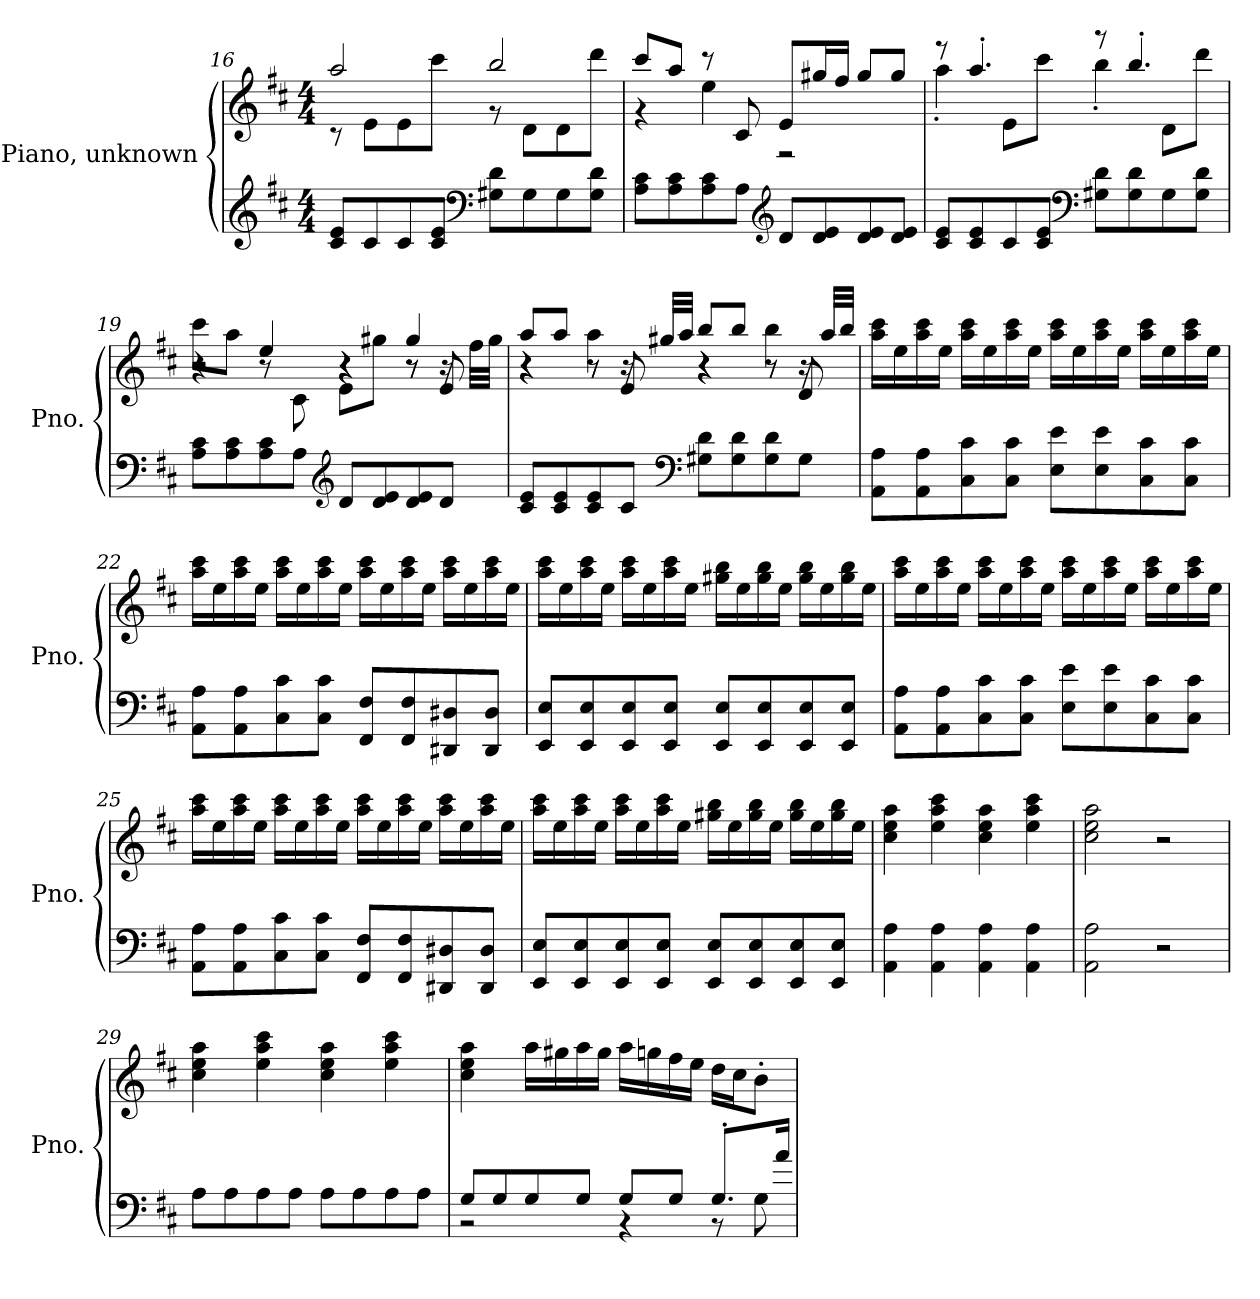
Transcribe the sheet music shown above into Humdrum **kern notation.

**kern	**kern
*part1	*part1
*staff2	*staff1
*I"Piano, unknown	*
*I'Pno.	*
!!LO:PB:g=z
*clefG2	*clefG2
*k[f#c#]	*k[f#c#]
*M4/4	*M4/4
=16	=16
*	*^
8c#/ 8e/L	2aa/	8r
8c#/	.	8e\L
8c#/	.	8e\
8c#/ 8e/J	.	8ccc#\J
*clefF4	*	*
8G#X\ 8d\L	2bb/	8r
8G#\	.	8d\L
8G#\	.	8d\
8G#\ 8d\J	.	8ddd\J
=17	=17	=17
8A\ 8c#\L	8ccc#/L	4r
8A\ 8c#\	8aa/J	.
8A\ 8c#\	8r	4ee\
8A\J	8c#/	.
*clefG2	*	*
8d/L	8e/L	2r
8d/ 8e/	16gg#X/L	.
.	16ff#/JJ	.
8d/ 8e/	8gg#/L	.
8d/ 8e/J	8gg#/J	.
=18	=18	=18
8c#/ 8e/L	8r	4aa'\
8c#/ 8e/	4.aa'/	.
8c#/	.	8e\L
8c#/ 8e/J	.	8ccc#\J
*clefF4	*	*
8G#X\ 8d\L	8r	4bb'\
8G#\ 8d\	4.bb'/	.
8G#\	.	8d\L
8G#\ 8d\J	.	8ddd\J
!!LO:LB:g=z
=19	=19	=19
*	*	*^
8A\ 8c#\L	4r	8ccc#\L	2r
8A\ 8c#\	.	8aa\J	.
8A\ 8c#\	4ee/	8r	.
8A\J	.	8c#\	.
*clefG2	*	*	*
8d/L	4r	8e\L	4r
8d/ 8e/	.	8gg#X\J	.
8d/ 8e/	4gg#/	8r	8r
8d/J	.	16r	8e/
.	.	32ff#\LLL	.
.	.	32gg#\JJJ	.
=20	=20	=20	=20
8c#/ 8e/L	8aa/L	4r	4r
8c#/ 8e/	8aa/J	.	.
8c#/ 8e/	8r	4aa\	8r
8c#/J	16r	.	8e/
.	32gg#X/LLL	.	.
.	32aa/JJJ	.	.
*clefF4	*	*	*
8G#X\ 8d\L	8bb/L	4r	4r
8G#\ 8d\	8bb/J	.	.
8G#\ 8d\	8r	4bb\	8r
8G#\J	16r	.	8d/
.	32aa/LLL	.	.
.	32bb/JJJ	.	.
*	*v	*v	*v
!!LO:LB:g=z
=21	=21
8AA\ 8A\L	16aa\ 16ccc#\LL
.	16ee\
8AA\ 8A\	16aa\ 16ccc#\
.	16ee\JJ
8C#\ 8c#\	16aa\ 16ccc#\LL
.	16ee\
8C#\ 8c#\J	16aa\ 16ccc#\
.	16ee\JJ
8E\ 8e\L	16aa\ 16ccc#\LL
.	16ee\
8E\ 8e\	16aa\ 16ccc#\
.	16ee\JJ
8C#\ 8c#\	16aa\ 16ccc#\LL
.	16ee\
8C#\ 8c#\J	16aa\ 16ccc#\
.	16ee\JJ
=22	=22
8AA\ 8A\L	16aa\ 16ccc#\LL
.	16ee\
8AA\ 8A\	16aa\ 16ccc#\
.	16ee\JJ
8C#\ 8c#\	16aa\ 16ccc#\LL
.	16ee\
8C#\ 8c#\J	16aa\ 16ccc#\
.	16ee\JJ
8FF#/ 8F#/L	16aa\ 16ccc#\LL
.	16ee\
8FF#/ 8F#/	16aa\ 16ccc#\
.	16ee\JJ
8DD#X/ 8D#X/	16aa\ 16ccc#\LL
.	16ee\
8DD#/ 8D#/J	16aa\ 16ccc#\
.	16ee\JJ
!!LO:LB:g=z
=23	=23
8EE/ 8E/L	16aa\ 16ccc#\LL
.	16ee\
8EE/ 8E/	16aa\ 16ccc#\
.	16ee\JJ
8EE/ 8E/	16aa\ 16ccc#\LL
.	16ee\
8EE/ 8E/J	16aa\ 16ccc#\
.	16ee\JJ
8EE/ 8E/L	16gg#X\ 16bb\LL
.	16ee\
8EE/ 8E/	16gg#\ 16bb\
.	16ee\JJ
8EE/ 8E/	16gg#\ 16bb\LL
.	16ee\
8EE/ 8E/J	16gg#\ 16bb\
.	16ee\JJ
=24	=24
8AA\ 8A\L	16aa\ 16ccc#\LL
.	16ee\
8AA\ 8A\	16aa\ 16ccc#\
.	16ee\JJ
8C#\ 8c#\	16aa\ 16ccc#\LL
.	16ee\
8C#\ 8c#\J	16aa\ 16ccc#\
.	16ee\JJ
8E\ 8e\L	16aa\ 16ccc#\LL
.	16ee\
8E\ 8e\	16aa\ 16ccc#\
.	16ee\JJ
8C#\ 8c#\	16aa\ 16ccc#\LL
.	16ee\
8C#\ 8c#\J	16aa\ 16ccc#\
.	16ee\JJ
!!LO:LB:g=z
=25	=25
8AA\ 8A\L	16aa\ 16ccc#\LL
.	16ee\
8AA\ 8A\	16aa\ 16ccc#\
.	16ee\JJ
8C#\ 8c#\	16aa\ 16ccc#\LL
.	16ee\
8C#\ 8c#\J	16aa\ 16ccc#\
.	16ee\JJ
8FF#/ 8F#/L	16aa\ 16ccc#\LL
.	16ee\
8FF#/ 8F#/	16aa\ 16ccc#\
.	16ee\JJ
8DD#X/ 8D#X/	16aa\ 16ccc#\LL
.	16ee\
8DD#/ 8D#/J	16aa\ 16ccc#\
.	16ee\JJ
=26	=26
8EE/ 8E/L	16aa\ 16ccc#\LL
.	16ee\
8EE/ 8E/	16aa\ 16ccc#\
.	16ee\JJ
8EE/ 8E/	16aa\ 16ccc#\LL
.	16ee\
8EE/ 8E/J	16aa\ 16ccc#\
.	16ee\JJ
8EE/ 8E/L	16gg#X\ 16bb\LL
.	16ee\
8EE/ 8E/	16gg#\ 16bb\
.	16ee\JJ
8EE/ 8E/	16gg#\ 16bb\LL
.	16ee\
8EE/ 8E/J	16gg#\ 16bb\
.	16ee\JJ
=27	=27
4AA\ 4A\	4cc#\ 4ee\ 4aa\
4AA\ 4A\	4ee\ 4aa\ 4ccc#\
4AA\ 4A\	4cc#\ 4ee\ 4aa\
4AA\ 4A\	4ee\ 4aa\ 4ccc#\
=28	=28
2AA\ 2A\	2cc#\ 2ee\ 2aa\
2r	2r
!!LO:LB:g=z
=29	=29
8A\L	4cc#\ 4ee\ 4aa\
8A\	.
8A\	4ee\ 4aa\ 4ccc#\
8A\J	.
8A\L	4cc#\ 4ee\ 4aa\
8A\	.
8A\	4ee\ 4aa\ 4ccc#\
8A\J	.
=30	=30
*^	*
8G/L	2r	4cc#\ 4ee\ 4aa\
8G/	.	.
8G/	.	16aa\LL
.	.	16gg#X\
8G/J	.	16aa\
.	.	16gg#\JJ
8G/L	4r	16aa\LL
.	.	16ggn\
8G/J	.	16ff#\
.	.	16ee\JJ
8.G'/L	8r	16dd\LL
.	.	16cc#\J
.	8G\	8b'\J
16a/Jk	.	.
*v	*v	*
=	=
*-	*-
